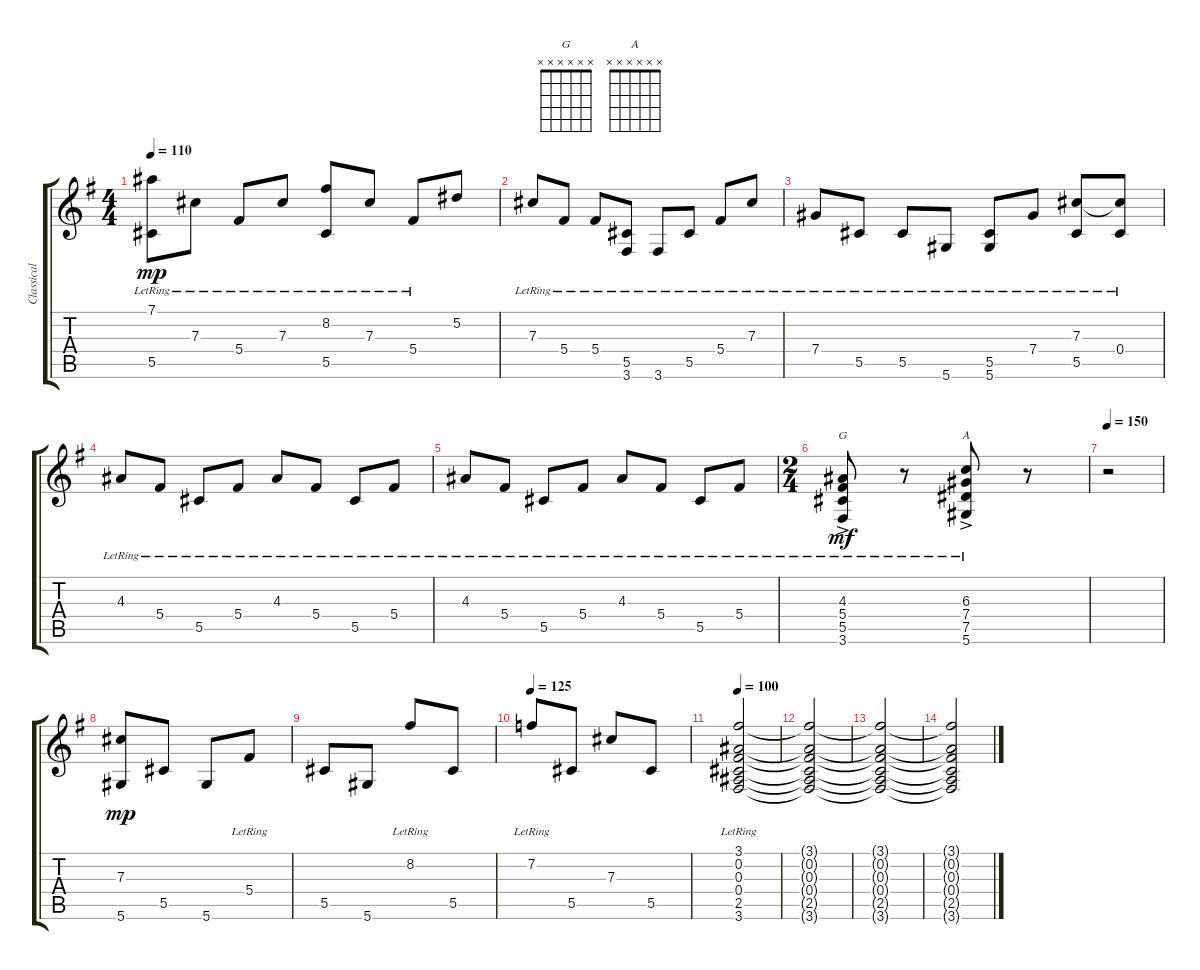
\track ("Classical Guitar" "Classical ") {instrument acousticguitarnylon}
\staff {score tabs}
\tuning (Eb4 Bb3 Gb3 Db3 Ab2 Eb2) {hide}
\chord ("G" x x x x x x)
\chord ("A" x x x x x x)
\ts (4 4)
\tempo 110
\clef g2
\ks g
(7.1{lr} 5.5{lr}).8{dy mp} 7.3{lr}.8 5.4{lr}.8 7.3{lr}.8 (8.2{lr} 5.5{lr}).8 7.3{lr}.8 5.4{lr}.8 5.2.8 |
7.3{lr}.8 5.4{lr}.8 5.4{lr}.8 (5.5{lr} 3.6{lr}).8 3.6{lr}.8 5.5{lr}.8 5.4{lr}.8 7.3{lr}.8 |
7.4{lr}.8 5.5{lr}.8 5.5{lr}.8 5.6{lr}.8 (5.5{lr} 5.6).8 7.4{lr}.8 (7.3{lr} 5.5{lr}).8 (7.3{t} 0.4{lr}).8 |
4.3{lr}.8 5.4{lr}.8 5.5{lr}.8 5.4{lr}.8 4.3{lr}.8 5.4{lr}.8 5.5{lr}.8 5.4{lr}.8 |
4.3{lr}.8 5.4{lr}.8 5.5{lr}.8 5.4{lr}.8 4.3{lr}.8 5.4{lr}.8 5.5{lr}.8 5.4{lr}.8 |
\ts (2 4)
(4.3{ac lr} 5.4{ac lr} 5.5{ac lr} 3.6{ac lr}).8{ch "G" dy mf} r.8 (6.3{ac lr} 7.4{ac lr} 7.5{ac lr} 5.6{ac lr}).8{ch "A"} r.8 |
\tempo 150
r.2{instrument acousticguitarnylon} |
(7.3 5.6).8{dy mp} 5.5.8 5.6.8 5.4{lr}.8 |
5.5.8 5.6.8 8.2{lr}.8 5.5.8 |
\tempo 125
7.2{lr}.8{instrument acousticguitarnylon} 5.5.8 7.3.8 5.5.8 |
\tempo 100
(3.1{lr} 0.2{lr} 0.3{lr} 0.4{lr} 2.5{lr} 3.6{lr}).2 |
(3.1{t} 0.2{t} 0.3{t} 0.4{t} 2.5{t} 3.6{t}).2 |
(3.1{t} 0.2{t} 0.3{t} 0.4{t} 2.5{t} 3.6{t}).2 |
(3.1{t} 0.2{t} 0.3{t} 0.4{t} 2.5{t} 3.6{t}).2
